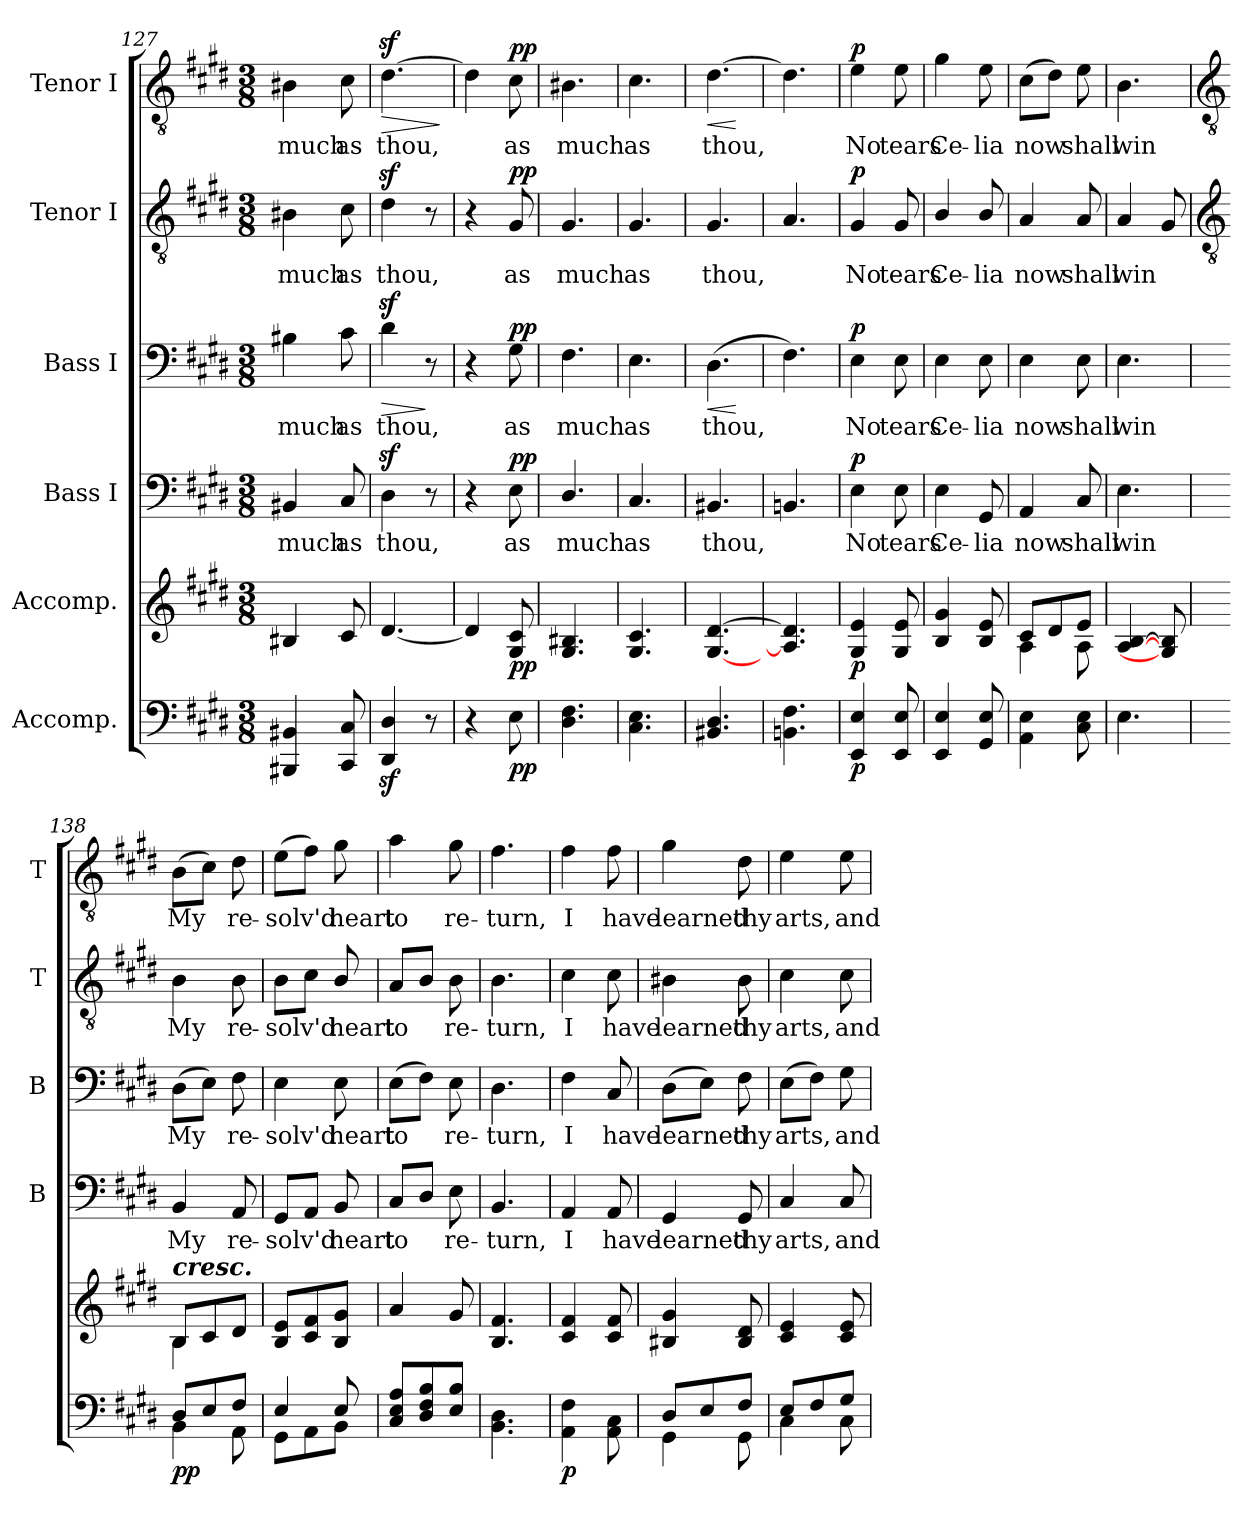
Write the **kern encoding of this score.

**kern	**dynam	**kern	**dynam	**kern	**text	**dynam	**kern	**text	**dynam	**kern	**text	**dynam	**kern	**text	**dynam
*part6	*part6	*part5	*part5	*part4	*part4	*part4	*part3	*part3	*part3	*part2	*part2	*part2	*part1	*part1	*part1
*staff6	*staff6	*staff5	*staff5	*staff4	*staff4	*staff4	*staff3	*staff3	*staff3	*staff2	*staff2	*staff2	*staff1	*staff1	*staff1
*I"Accomp.	*	*I"Accomp.	*	*I"Bass I	*	*	*I"Bass I	*	*	*I"Tenor I	*	*	*I"Tenor I	*	*
*	*	*	*	*I'B	*	*	*I'B	*	*	*I'T	*	*	*I'T	*	*
!!LO:LB:g=z
*clefF4	*	*clefG2	*	*clefF4	*	*	*clefF4	*	*	*clefGv2	*	*	*clefGv2	*	*
*k[f#c#g#d#]	*	*k[f#c#g#d#]	*	*k[f#c#g#d#]	*	*	*k[f#c#g#d#]	*	*	*k[f#c#g#d#]	*	*	*k[f#c#g#d#]	*	*
*E:	*	*E:	*	*E:	*	*	*E:	*	*	*E:	*	*	*E:	*	*
*M3/8	*	*M3/8	*	*M3/8	*	*	*M3/8	*	*	*M3/8	*	*	*M3/8	*	*
=127	=127	=127	=127	=127	=127	=127	=127	=127	=127	=127	=127	=127	=127	=127	=127
*	*	*^	*	*	*	*	*	*	*	*	*	*	*	*	*
!	!	!	!LO:N:vis=1	!	!	!LO:LY:b	!	!	!LO:LY:b	!	!	!LO:LY:b	!	!	!LO:LY:b	!
4BBB#X 4BB#X	.	4B#X	4.ryy	.	4BB#X	much	.	4B#X	much	.	4B#X	much	.	4B#X	much	.
!	!	!	!	!	!	!LO:LY:b	!	!	!LO:LY:b	!	!	!LO:LY:b	!	!	!LO:LY:b	!
8CC# 8C#	.	8c#	.	.	8C#	as	.	8c#	as	.	8c#	as	.	8c#	as	.
=128	=128	=128	=128	=128	=128	=128	=128	=128	=128	=128	=128	=128	=128	=128	=128	=128
!	!	!	!LO:N:vis=1	!LO:HP:b	!	!LO:LY:b	!	!	!LO:LY:b	!LO:HP:b	!	!LO:LY:b	!	!	!LO:LY:b	!LO:HP:b
!	!	!	!	!LO:DY:n=1:b	!	!	!	!	!	!	!	!	!	!	!	!
4DD#z< 4D#z<	.	[4.d#	4.ryy	> sf	4D#z<	thou,	.	4d#z<	thou,	>	4d#z<	thou,	.	[4.d#z<	thou,	>
8r	.	.	.	.	8r	.	.	8r	.	]	8r	.	.	.	.	.
*	*	*v	*v	*	*	*	*	*	*	*	*	*	*	*	*	*
.	.	.	]	.	.	.	.	.	.	.	.	.	.	.	]
=129	=129	=129	=129	=129	=129	=129	=129	=129	=129	=129	=129	=129	=129	=129	=129
*	*	*^	*	*	*	*	*	*	*	*	*	*	*	*	*
!	!	!	!LO:N:vis=1	!	!	!	!	!	!	!	!	!	!	!	!	!
4r	.	4d#]	4.ryy	.	4r	.	.	4r	.	.	4r	.	.	4d#]	.	.
!	!LO:DY:b	!	!	!LO:DY:b	!	!LO:LY:b	!LO:DY:b	!	!LO:LY:b	!LO:DY:b	!	!LO:LY:b	!LO:DY:b	!	!LO:LY:b	!LO:DY:b
8E	pp	8G# 8c#	.	pp	8E	as	pp	8G#	as	pp	8G#	as	pp	8c#	as	pp
=130	=130	=130	=130	=130	=130	=130	=130	=130	=130	=130	=130	=130	=130	=130	=130	=130
!	!	!	!LO:N:vis=1	!	!	!LO:LY:b	!	!	!LO:LY:b	!	!	!LO:LY:b	!	!	!LO:LY:b	!
4.D#\ 4.F#\	.	4.G# 4.B#X	4.ryy	.	4.D#/	much	.	4.F#	much	.	4.G#	much	.	4.B#X	much	.
=131	=131	=131	=131	=131	=131	=131	=131	=131	=131	=131	=131	=131	=131	=131	=131	=131
!	!	!	!LO:N:vis=1	!	!	!LO:LY:b	!	!	!LO:LY:b	!	!	!LO:LY:b	!	!	!LO:LY:b	!
4.C# 4.E	.	4.G# 4.c#	4.ryy	.	4.C#	as	.	4.E	as	.	4.G#	as	.	4.c#	as	.
=132	=132	=132	=132	=132	=132	=132	=132	=132	=132	=132	=132	=132	=132	=132	=132	=132
!	!	!	!LO:N:vis=1	!LO:HP:b	!	!LO:LY:b	!	!	!LO:LY:b	!LO:HP:b	!	!LO:LY:b	!	!	!LO:LY:b	!LO:HP:b
4.BB#X 4.D#	.	[4.G# [4.d#	4.ryy	<	4.BB#X	thou,	.	(>4.D#	thou,	<	4.G#	thou,	.	[4.d#	thou,	<
*	*	*v	*v	*	*	*	*	*	*	*	*	*	*	*	*	*
.	.	.	[	.	.	.	.	.	[	.	.	.	.	.	[
=133	=133	=133	=133	=133	=133	=133	=133	=133	=133	=133	=133	=133	=133	=133	=133
*	*	*^	*	*	*	*	*	*	*	*	*	*	*	*	*
!	!	!	!LO:N:vis=1	!	!	!	!	!	!	!	!	!	!	!	!	!
4.BBn 4.F#	.	4.A] 4.d#]	4.ryy	.	4.BBn	.	.	4.F#)	.	.	4.A	.	.	4.d#]	.	.
=134	=134	=134	=134	=134	=134	=134	=134	=134	=134	=134	=134	=134	=134	=134	=134	=134
!	!LO:DY:b	!	!LO:N:vis=1	!LO:DY:b	!	!LO:LY:b	!LO:DY:b	!	!LO:LY:b	!LO:DY:b	!	!LO:LY:b	!LO:DY:b	!	!LO:LY:b	!LO:DY:b
4EE/ 4E/	p	4G# 4e	4.ryy	p	4E	No	p	4E	No	p	4G#	No	p	4e	No	p
!	!	!	!	!	!	!LO:LY:b	!	!	!LO:LY:b	!	!	!LO:LY:b	!	!	!LO:LY:b	!
8EE 8E	.	8G# 8e	.	.	8E	tears	.	8E	tears	.	8G#	tears	.	8e	tears	.
=135	=135	=135	=135	=135	=135	=135	=135	=135	=135	=135	=135	=135	=135	=135	=135	=135
!	!	!	!LO:N:vis=1	!	!	!LO:LY:b	!	!	!LO:LY:b	!	!	!LO:LY:b	!	!	!LO:LY:b	!
4EE/ 4E/	.	4B 4g#	4.ryy	.	4E\	Ce-	.	4E	Ce-	.	4B/	Ce-	.	4g#	Ce-	.
!	!	!	!	!	!	!LO:LY:b	!	!	!LO:LY:b	!	!	!LO:LY:b	!	!	!LO:LY:b	!
8GG#/ 8E/	.	8B 8e	.	.	8GG#/	-lia	.	8E	-lia	.	8B/	-lia	.	8e	-lia	.
=136	=136	=136	=136	=136	=136	=136	=136	=136	=136	=136	=136	=136	=136	=136	=136	=136
!	!	!	!	!	!	!LO:LY:b	!	!	!LO:LY:b	!	!	!LO:LY:b	!	!	!LO:LY:b	!
4AA\ 4E\	.	8c#L	4A\	.	4AA	now	.	4E	now	.	4A	now	.	(>8c#L	now	.
.	.	8d#	.	.	.	.	.	.	.	.	.	.	.	8d#J)	.	.
!	!	!	!	!	!	!LO:LY:b	!	!	!LO:LY:b	!	!	!LO:LY:b	!	!	!LO:LY:b	!
8C# 8E	.	8eJ	8A\	.	8C#	shall	.	8E	shall	.	8A	shall	.	8e	shall	.
=137	=137	=137	=137	=137	=137	=137	=137	=137	=137	=137	=137	=137	=137	=137	=137	=137
!	!	!	!LO:N:vis=1	!	!	!LO:LY:b	!	!	!LO:LY:b	!	!	!LO:LY:b	!	!	!LO:LY:b	!
4.E	.	[4A [4B	4.ryy	.	4.E	win	.	4.E	win	.	4A	win	.	4.B	win	.
.	.	8G#] 8B]	.	.	.	.	.	.	.	.	8G#	.	.	.	.	.
!!LO:LB:g=z
=138	=138	=138	=138	=138	=138	=138	=138	=138	=138	=138	=138	=138	=138	=138	=138	=138
*	*	*	*	*	*	*	*	*	*	*	*clefGv2	*	*	*clefGv2	*	*
*^	*	*	*	*	*	*	*	*	*	*	*	*	*	*	*	*
!	!	!	!LO:TX:a:Bi:t=cresc.	!	!	!	!	!	!	!	!	!	!	!	!	!	!
!	!	!LO:DY:b	!	!	!	!	!LO:LY:b	!	!	!LO:LY:b	!	!	!LO:LY:b	!	!	!LO:LY:b	!
8D#/L	4BB\	pp	8BL	4B\	.	4BB	-My	.	(>8D#L	My	.	4B	-My	.	(>8BL	My	.
8E/	.	.	8c#	.	.	.	.	.	8EJ)	.	.	.	.	.	8c#J)	.	.
!	!	!	!	!	!	!	!LO:LY:b	!	!	!LO:LY:b	!	!	!LO:LY:b	!	!	!LO:LY:b	!
8F#/J	8AA\	.	8d#J	8ryy	.	8AA	re-	.	8F#	re-	.	8B	re-	.	8d#	re-	.
=139	=139	=139	=139	=139	=139	=139	=139	=139	=139	=139	=139	=139	=139	=139	=139	=139	=139
!	!	!	!	!	!	!	!LO:LY:b	!	!	!LO:LY:b	!	!	!LO:LY:b	!	!	!LO:LY:b	!
4E/	8GG#\L	.	8B 8eL	4.ryy	.	8GG#L	solv'd	.	4E	-solv'd	.	8BL	solv'd	.	(>8eL	-solv'd	.
.	8AA\	.	8c# 8f#	.	.	8AAJ	.	.	.	.	.	8c#J	.	.	8f#J)	.	.
!	!	!	!	!	!	!	!LO:LY:b	!	!	!LO:LY:b	!	!	!LO:LY:b	!	!	!LO:LY:b	!
8E/	8BB\J	.	8B 8g#J	.	.	8BB/	heart	.	8E	heart	.	8B/	heart	.	8g#	heart	.
=140	=140	=140	=140	=140	=140	=140	=140	=140	=140	=140	=140	=140	=140	=140	=140	=140	=140
!	!	!	!	!	!	!	!LO:LY:b	!	!	!LO:LY:b	!	!	!LO:LY:b	!	!	!LO:LY:b	!
4ryy	8C#\ 8E\ 8A\L	.	4a	4.ryy	.	8C#L	-to	.	(>8EL	to	.	8AL	-to	.	4a	to	.
.	8D#/ 8F#/ 8B/	.	.	.	.	8D#J	.	.	8F#J)	.	.	8BJ	.	.	.	.	.
!	!	!	!	!	!	!	!LO:LY:b	!	!	!LO:LY:b	!	!	!LO:LY:b	!	!	!LO:LY:b	!
8ryy	8E/ 8B/J	.	8g#	.	.	8E	re-	.	8E	re-	.	8B\	re-	.	8g#	re-	.
=141	=141	=141	=141	=141	=141	=141	=141	=141	=141	=141	=141	=141	=141	=141	=141	=141	=141
!	!	!	!	!LO:N:vis=1	!	!	!LO:LY:b	!	!	!LO:LY:b	!	!	!LO:LY:b	!	!	!LO:LY:b	!
4.ryy	4.BB 4.D#	.	4.B 4.f#	4.ryy	.	4.BB	turn,	.	4.D#	-turn,	.	4.B	turn,	.	4.f#	-turn,	.
=142	=142	=142	=142	=142	=142	=142	=142	=142	=142	=142	=142	=142	=142	=142	=142	=142	=142
!	!	!LO:DY:b	!	!LO:N:vis=1	!	!	!LO:LY:b	!	!	!LO:LY:b	!	!	!LO:LY:b	!	!	!LO:LY:b	!
4.ryy	4AA 4F#	p	4c# 4f#	4.ryy	.	4AA	I	.	4F#	I	.	4c#	I	.	4f#	I	.
!	!	!	!	!	!	!	!LO:LY:b	!	!	!LO:LY:b	!	!	!LO:LY:b	!	!	!LO:LY:b	!
.	8AA 8C#	.	8c# 8f#	.	.	8AA	have	.	8C#	have	.	8c#	have	.	8f#	have	.
=143	=143	=143	=143	=143	=143	=143	=143	=143	=143	=143	=143	=143	=143	=143	=143	=143	=143
!	!	!	!	!LO:N:vis=1	!	!	!LO:LY:b	!	!	!LO:LY:b	!	!	!LO:LY:b	!	!	!LO:LY:b	!
8D#/L	4GG#\	.	4B#X 4g#	4.ryy	.	4GG#	learned	.	(>8D#L	learned	.	4B#X	learned	.	4g#	learned	.
8E/	.	.	.	.	.	.	.	.	8EJ)	.	.	.	.	.	.	.	.
!	!	!	!	!	!	!	!LO:LY:b	!	!	!LO:LY:b	!	!	!LO:LY:b	!	!	!LO:LY:b	!
8F#/J	8GG#\	.	8B# 8d#	.	.	8GG#	thy	.	8F#	thy	.	8B#	thy	.	8d#	thy	.
=144	=144	=144	=144	=144	=144	=144	=144	=144	=144	=144	=144	=144	=144	=144	=144	=144	=144
!	!	!	!	!LO:N:vis=1	!	!	!LO:LY:b	!	!	!LO:LY:b	!	!	!LO:LY:b	!	!	!LO:LY:b	!
8E/L	4C#\	.	4c# 4e	4.ryy	.	4C#	arts,	.	(>8EL	arts,	.	4c#	arts,	.	4e	arts,	.
8F#/	.	.	.	.	.	.	.	.	8F#J)	.	.	.	.	.	.	.	.
!	!	!	!	!	!	!	!LO:LY:b	!	!	!LO:LY:b	!	!	!LO:LY:b	!	!	!LO:LY:b	!
8G#/J	8C#\	.	8c# 8e	.	.	8C#	and	.	8G#	and	.	8c#	and	.	8e	and	.
*v	*v	*	*	*	*	*	*	*	*	*	*	*	*	*	*	*	*
*	*	*v	*v	*	*	*	*	*	*	*	*	*	*	*	*	*
=	=	=	=	=	=	=	=	=	=	=	=	=	=	=	=
*-	*-	*-	*-	*-	*-	*-	*-	*-	*-	*-	*-	*-	*-	*-	*-
